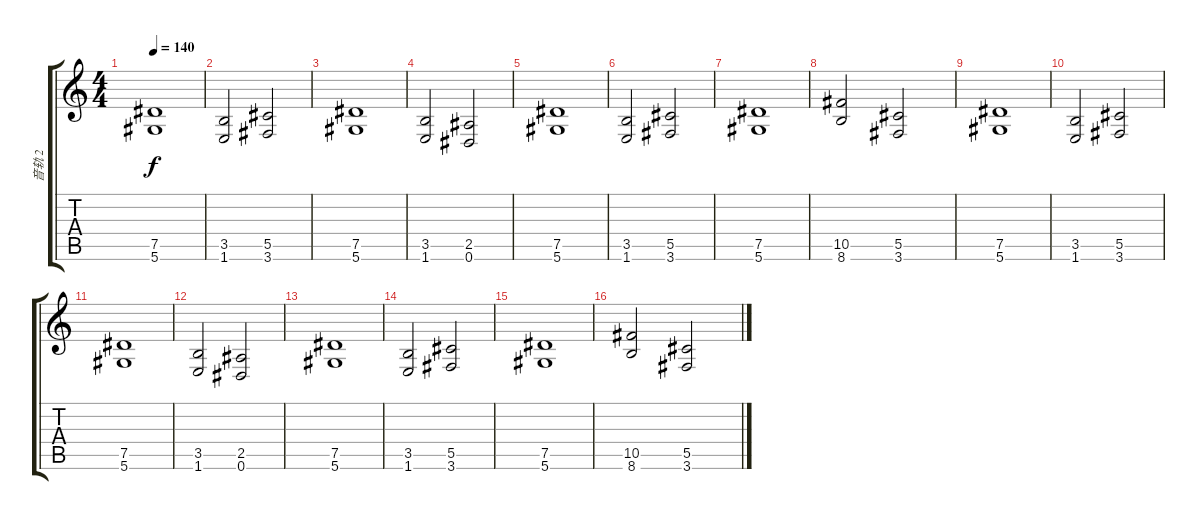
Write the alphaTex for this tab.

\track ("音轨 2" "音轨 2") {instrument distortionguitar}
\staff {score tabs}
\tuning (Eb4 Bb3 Gb3 Db3 Ab2 Eb2) {hide}
\ts (4 4)
\tempo 140
\clef g2
\ks c
(7.5 5.6).1{dy f} |
(3.5 1.6).2 (5.5 3.6).2 |
(7.5 5.6).1 |
(3.5 1.6).2 (2.5 0.6).2 |
(7.5 5.6).1 |
(3.5 1.6).2 (5.5 3.6).2 |
(7.5 5.6).1 |
(10.5 8.6).2 (5.5 3.6).2 |
(7.5 5.6).1 |
(3.5 1.6).2 (5.5 3.6).2 |
(7.5 5.6).1 |
(3.5 1.6).2 (2.5 0.6).2 |
(7.5 5.6).1 |
(3.5 1.6).2 (5.5 3.6).2 |
(7.5 5.6).1 |
(10.5 8.6).2 (5.5 3.6).2
